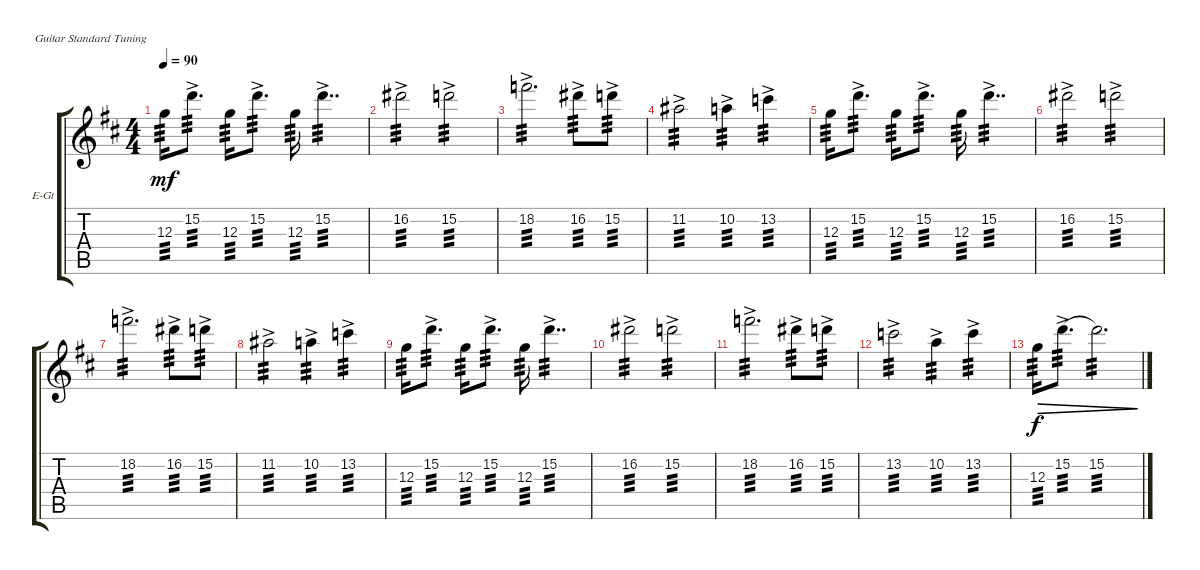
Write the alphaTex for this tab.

\defaultSystemsLayout 4
\bracketExtendMode groupsimilarinstruments
\firstSystemTrackNameOrientation horizontal
\otherSystemsTrackNameOrientation horizontal
\track ("Electric Guitar" "E-Gt") {instrument electricguitarjazz}
\staff {score tabs}
\tuning (E4 B3 G3 D3 A2 E2)
\ts (4 4)
\tempo 90
\clef g2
\ks d
12.3.16{tp 3 dy mf} 15.2{ac}.8{d tp 3} 12.3.16{tp 3} 15.2{ac}.8{d tp 3} 12.3.16{tp 3} 15.2{ac}.4{dd tp 3} |
16.2{ac}.2{tp 3} 15.2{ac}.2{tp 3} |
18.2{ac}.2{d tp 3} 16.2{ac}.8{tp 3} 15.2{ac}.8{tp 3} |
11.2{ac}.2{tp 3} 10.2{ac}.4{tp 3} 13.2{ac}.4{tp 3} |
12.3.16{tp 3} 15.2{ac}.8{d tp 3} 12.3.16{tp 3} 15.2{ac}.8{d tp 3} 12.3.16{tp 3} 15.2{ac}.4{dd tp 3} |
16.2{ac}.2{tp 3} 15.2{ac}.2{tp 3} |
18.2{ac}.2{d tp 3} 16.2{ac}.8{tp 3} 15.2{ac}.8{tp 3} |
11.2{ac}.2{tp 3} 10.2{ac}.4{tp 3} 13.2{ac}.4{tp 3} |
12.3.16{tp 3} 15.2{ac}.8{d tp 3} 12.3.16{tp 3} 15.2{ac}.8{d tp 3} 12.3.16{tp 3} 15.2{ac}.4{dd tp 3} |
16.2{ac}.2{tp 3} 15.2{ac}.2{tp 3} |
18.2{ac}.2{d tp 3} 16.2{ac}.8{tp 3} 15.2{ac}.8{tp 3} |
13.2{ac}.2{tp 3} 10.2{ac}.4{tp 3} 13.2{ac}.4{tp 3} |
12.3.16{tp 3 dec dy f} 15.2{ac}.8{d tp 3 dec legatoorigin} 15.2.2{d tp 3 dec}
